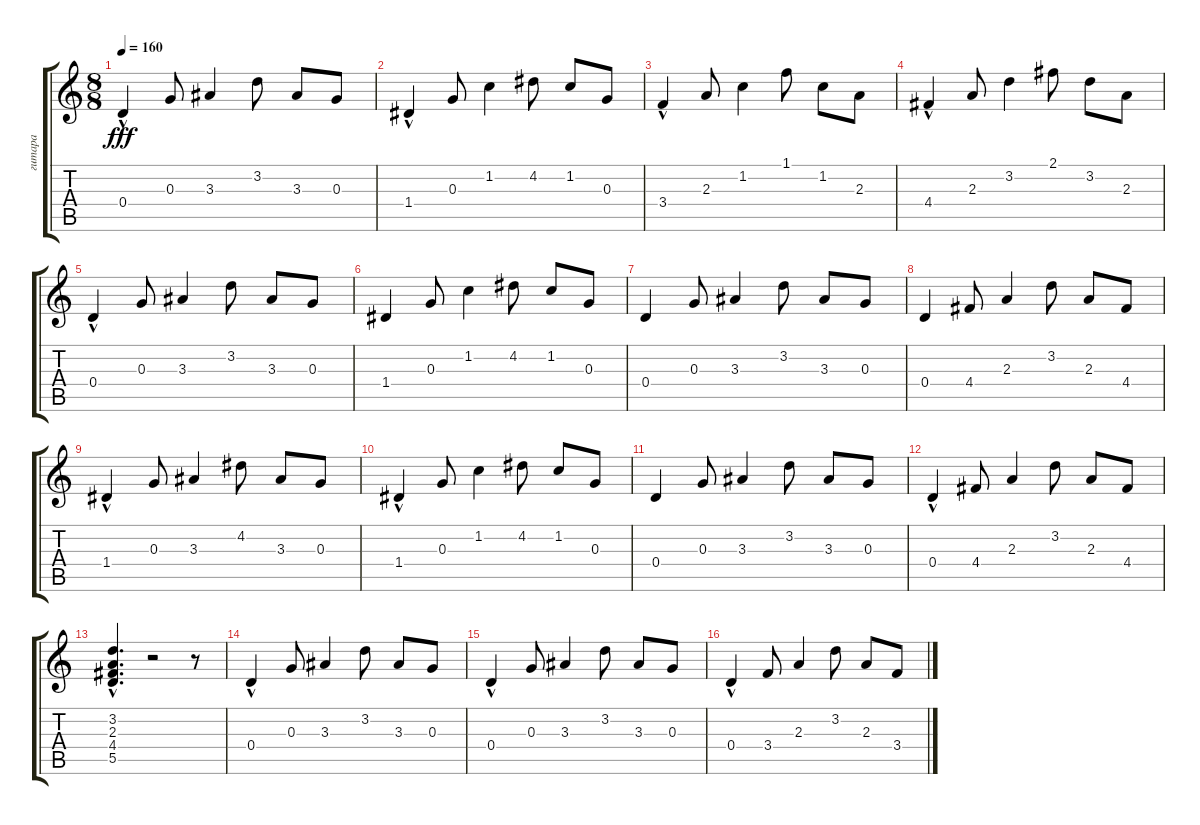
\track ("гитара" "гитара") {instrument acousticguitarsteel}
\staff {score tabs}
\tuning (E4 B3 G3 D3 A2 E2) {hide}
\ts (8 8)
\tempo 160
\clef g2
\ks c
0.4{hac}.4{dy fff} 0.3.8 3.3.4 3.2.8 3.3.8 0.3.8 |
1.4{hac}.4 0.3.8 1.2.4 4.2.8 1.2.8 0.3.8 |
3.4{hac}.4 2.3.8 1.2.4 1.1.8 1.2.8 2.3.8 |
4.4{hac}.4 2.3.8 3.2.4 2.1.8 3.2.8 2.3.8 |
0.4{hac}.4 0.3.8 3.3.4 3.2.8 3.3.8 0.3.8 |
1.4.4 0.3.8 1.2.4 4.2.8 1.2.8 0.3.8 |
0.4.4 0.3.8 3.3.4 3.2.8 3.3.8 0.3.8 |
0.4.4 4.4.8 2.3.4 3.2.8 2.3.8 4.4.8 |
1.4{hac}.4 0.3.8 3.3.4 4.2.8 3.3.8 0.3.8 |
1.4{hac}.4 0.3.8 1.2.4 4.2.8 1.2.8 0.3.8 |
0.4.4 0.3.8 3.3.4 3.2.8 3.3.8 0.3.8 |
0.4{hac}.4 4.4.8 2.3.4 3.2.8 2.3.8 4.4.8 |
(3.2{hac} 2.3{hac} 4.4{hac} 5.5{hac}).4{d} r.2 r.8 |
0.4{hac}.4 0.3.8 3.3.4 3.2.8 3.3.8 0.3.8 |
0.4{hac}.4 0.3.8 3.3.4 3.2.8 3.3.8 0.3.8 |
0.4{hac}.4 3.4.8 2.3.4 3.2.8 2.3.8 3.4.8
